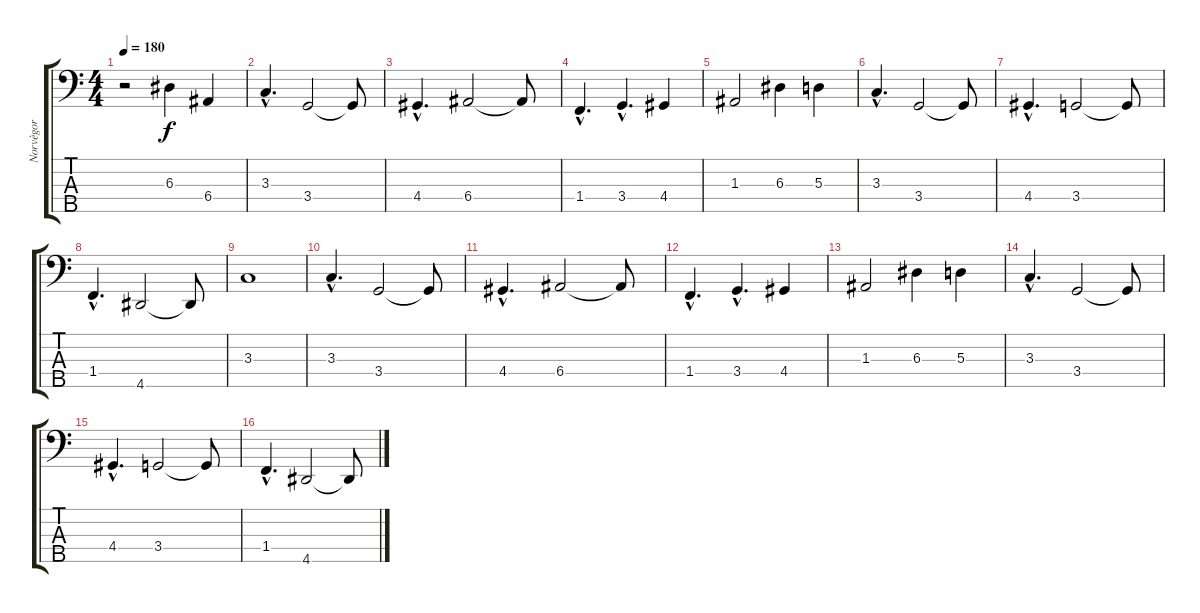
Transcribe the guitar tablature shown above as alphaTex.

\track ("Norvègor" "Norvègor") {instrument electricbassfinger}
\staff {score tabs}
\tuning (G2 D2 A1 E1 B0) {hide}
\ts (4 4)
\tempo 180
\clef f4
\ks c
r.2{dy f} 6.3.4 6.4.4 |
3.3{hac}.4{d} 3.4.2 3.4{t}.8 |
4.4{hac}.4{d} 6.4.2 6.4{t}.8 |
1.4{hac}.4{d} 3.4{hac}.4{d} 4.4.4 |
1.3.2 6.3.4 5.3.4 |
3.3{hac}.4{d} 3.4.2 3.4{t}.8 |
4.4{hac}.4{d} 3.4.2 3.4{t}.8 |
1.4{hac}.4{d} 4.5.2 4.5{t}.8 |
3.3.1 |
3.3{hac}.4{d} 3.4.2 3.4{t}.8 |
4.4{hac}.4{d} 6.4.2 6.4{t}.8 |
1.4{hac}.4{d} 3.4{hac}.4{d} 4.4.4 |
1.3.2 6.3.4 5.3.4 |
3.3{hac}.4{d} 3.4.2 3.4{t}.8 |
4.4{hac}.4{d} 3.4.2 3.4{t}.8 |
1.4{hac}.4{d} 4.5.2 4.5{t}.8
